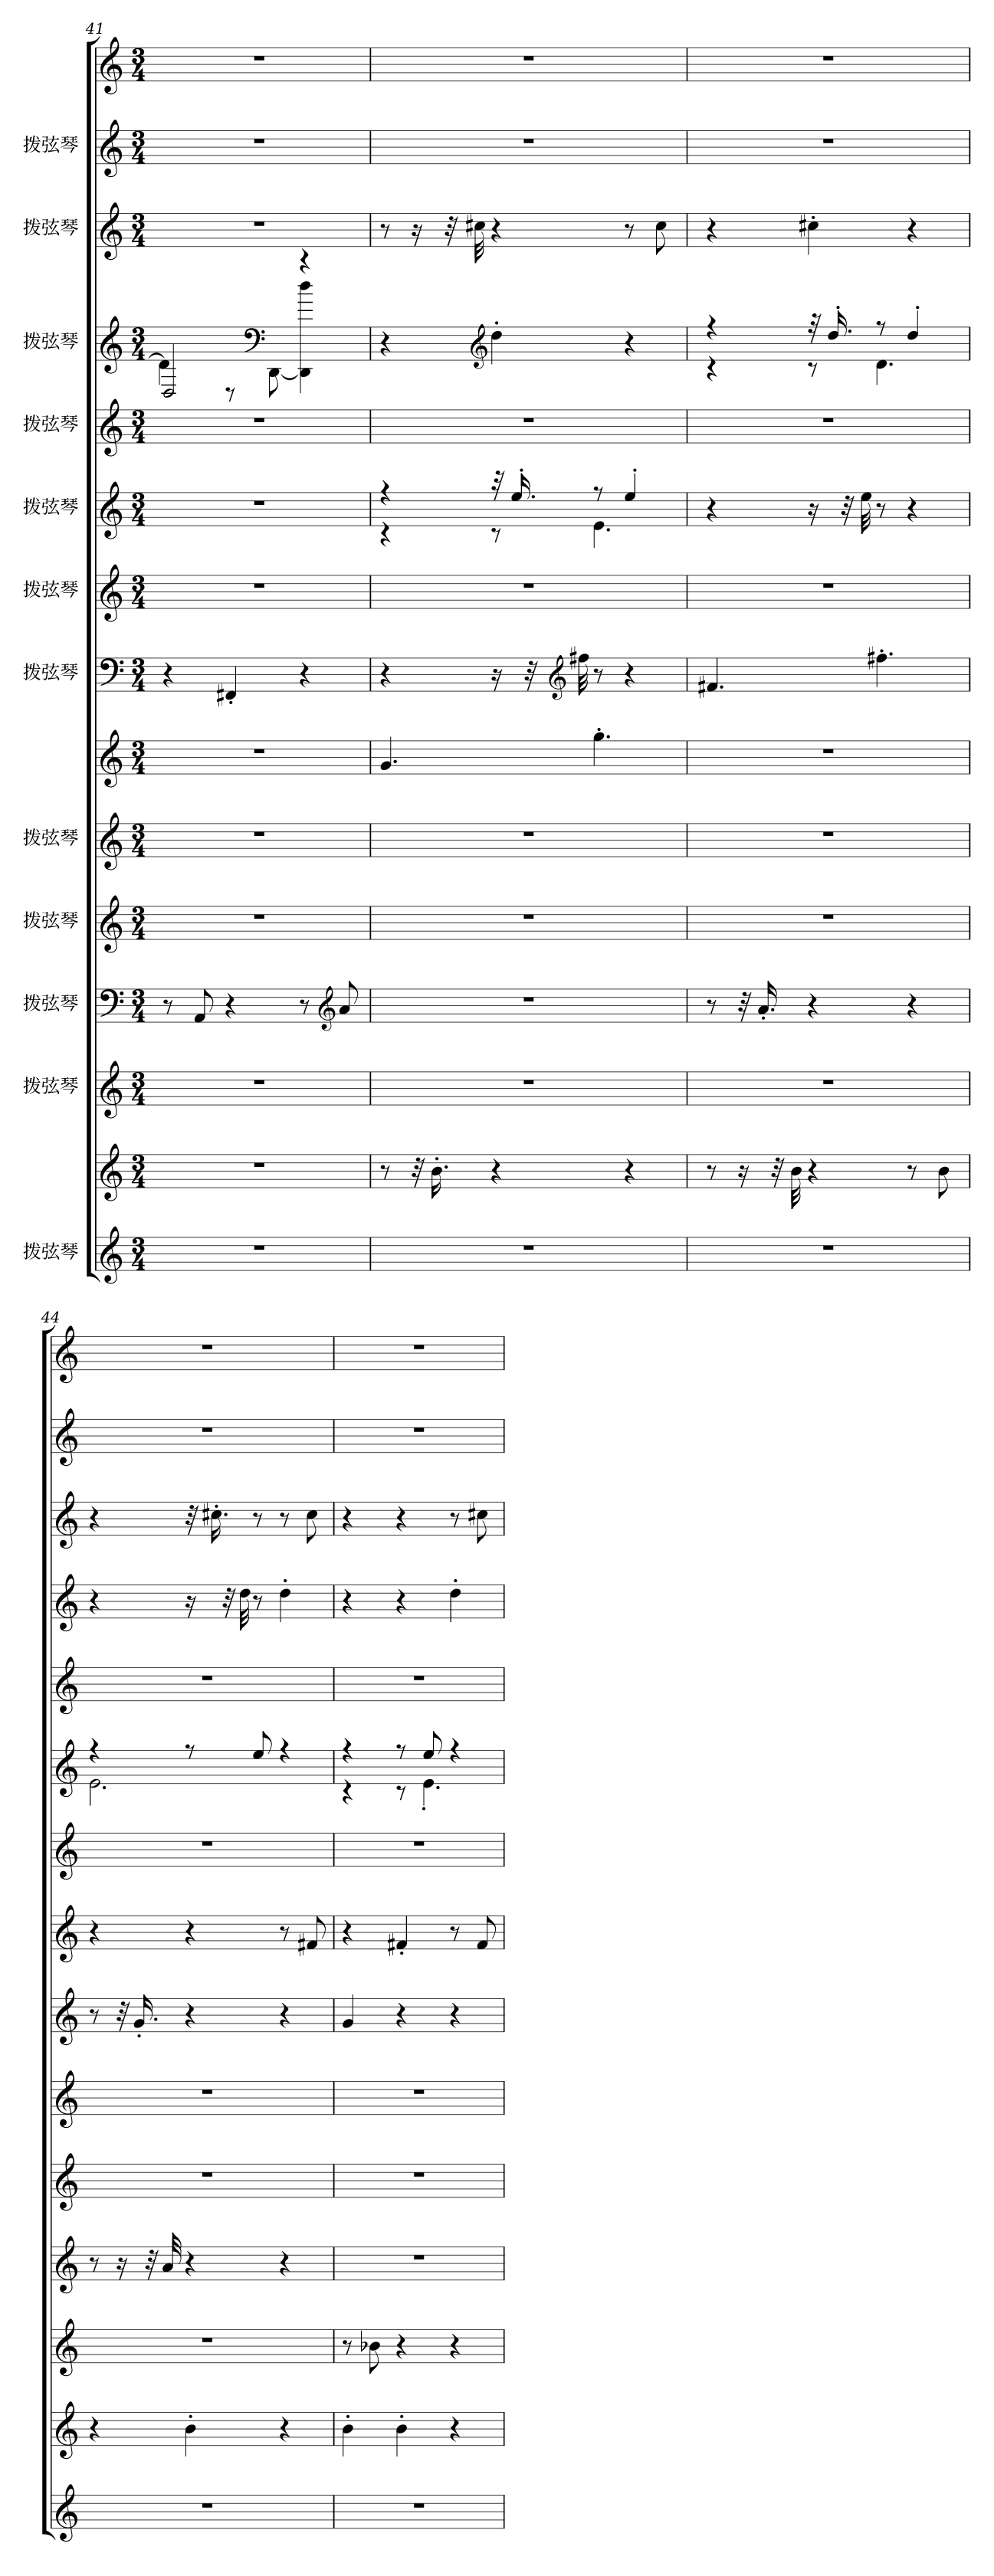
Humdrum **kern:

**kern	**kern	**kern	**kern	**kern	**kern	**kern	**kern	**kern	**kern	**kern	**kern	**kern	**kern	**kern
*part12	*part12	*part11	*part10	*part9	*part8	*part8	*part7	*part6	*part5	*part4	*part3	*part2	*part1	*part1
*staff15	*staff14	*staff13	*staff12	*staff11	*staff10	*staff9	*staff8	*staff7	*staff6	*staff5	*staff4	*staff3	*staff2	*staff1
*I"拨弦琴	*	*I"拨弦琴	*I"拨弦琴	*I"拨弦琴	*I"拨弦琴	*	*I"拨弦琴	*I"拨弦琴	*I"拨弦琴	*I"拨弦琴	*I"拨弦琴	*I"拨弦琴	*I"拨弦琴	*
*clefG2	*clefG2	*clefG2	*clefF4	*clefG2	*clefG2	*clefG2	*clefF4	*clefG2	*clefG2	*clefG2	*clefG2	*clefG2	*clefG2	*clefG2
*k[]	*k[]	*k[]	*k[]	*k[]	*k[]	*k[]	*k[]	*k[]	*k[]	*k[]	*k[]	*k[]	*k[]	*k[]
*M3/4	*M3/4	*M3/4	*M3/4	*M3/4	*M3/4	*M3/4	*M3/4	*M3/4	*M3/4	*M3/4	*M3/4	*M3/4	*M3/4	*M3/4
=41	=41	=41	=41	=41	=41	=41	=41	=41	=41	=41	=41	=41	=41	=41
*	*	*	*	*	*	*	*	*	*	*	*^	*	*	*
2.r	2.r	2.r	8r	2.r	2.r	2.r	4r	2.r	2.r	2.r	2D/	4d\]	2.r	2.r	2.r
.	.	.	8AA/	.	.	.	.	.	.	.	.	.	.	.	.
.	.	.	4r	.	.	.	4FF#X'/	.	.	.	.	8r	.	.	.
*	*	*	*	*	*	*	*	*	*	*	*clefF4	*	*	*	*
.	.	.	.	.	.	.	.	.	.	.	.	[8DD\	.	.	.
.	.	.	8r	.	.	.	4r	.	.	.	4r	4DD\] 4dd\	.	.	.
*	*	*	*clefG2	*	*	*	*	*	*	*	*	*	*	*	*
.	.	.	8a/	.	.	.	.	.	.	.	.	.	.	.	.
*	*	*	*	*	*	*	*	*	*	*	*v	*v	*	*	*
=42	=42	=42	=42	=42	=42	=42	=42	=42	=42	=42	=42	=42	=42	=42
*	*	*	*	*	*	*	*	*	*^	*	*	*	*	*
2.r	8r	2.r	2.r	2.r	2.r	4.g/	4r	2.r	4r	4r	2.r	4r	8r	2.r	2.r
.	32r	.	.	.	.	.	.	.	.	.	.	.	16r	.	.
.	16.b'\	.	.	.	.	.	.	.	.	.	.	.	.	.	.
.	.	.	.	.	.	.	.	.	.	.	.	.	32r	.	.
.	.	.	.	.	.	.	.	.	.	.	.	.	32cc#X\	.	.
*	*	*	*	*	*	*	*	*	*	*	*	*clefG2	*	*	*
.	4r	.	.	.	.	.	16r	.	32r	8r	.	4dd'\	4r	.	.
.	.	.	.	.	.	.	.	.	16.ee'/	.	.	.	.	.	.
.	.	.	.	.	.	.	32r	.	.	.	.	.	.	.	.
*	*	*	*	*	*	*	*clefG2	*	*	*	*	*	*	*	*
.	.	.	.	.	.	.	32ff#X\	.	.	.	.	.	.	.	.
.	.	.	.	.	.	4.gg'\	8r	.	8r	4.e\	.	.	.	.	.
.	4r	.	.	.	.	.	4r	.	4ee'/	.	.	4r	8r	.	.
.	.	.	.	.	.	.	.	.	.	.	.	.	8cc#\	.	.
*	*	*	*	*	*	*	*	*	*v	*v	*	*	*	*	*
!!LO:PB:g=z
=43	=43	=43	=43	=43	=43	=43	=43	=43	=43	=43	=43	=43	=43	=43
*	*	*	*	*	*	*	*	*	*	*	*^	*	*	*
2.r	8r	2.r	8r	2.r	2.r	2.r	4.f#X/	2.r	4r	2.r	4r	4r	4r	2.r	2.r
.	16r	.	32r	.	.	.	.	.	.	.	.	.	.	.	.
.	.	.	16.a'/	.	.	.	.	.	.	.	.	.	.	.	.
.	32r	.	.	.	.	.	.	.	.	.	.	.	.	.	.
.	32b\	.	.	.	.	.	.	.	.	.	.	.	.	.	.
.	4r	.	4r	.	.	.	.	.	16r	.	32r	8r	4cc#X'\	.	.
.	.	.	.	.	.	.	.	.	.	.	16.dd'/	.	.	.	.
.	.	.	.	.	.	.	.	.	32r	.	.	.	.	.	.
.	.	.	.	.	.	.	.	.	32ee\	.	.	.	.	.	.
.	.	.	.	.	.	.	4.ff#X'\	.	8r	.	8r	4.d\	.	.	.
.	8r	.	4r	.	.	.	.	.	4r	.	4dd'/	.	4r	.	.
.	8b\	.	.	.	.	.	.	.	.	.	.	.	.	.	.
*	*	*	*	*	*	*	*	*	*	*	*v	*v	*	*	*
=44	=44	=44	=44	=44	=44	=44	=44	=44	=44	=44	=44	=44	=44	=44
*	*	*	*	*	*	*	*	*	*^	*	*	*	*	*
2.r	4r	2.r	8r	2.r	2.r	8r	4r	2.r	4r	2.e\	2.r	4r	4r	2.r	2.r
.	.	.	16r	.	.	32r	.	.	.	.	.	.	.	.	.
.	.	.	.	.	.	16.g'/	.	.	.	.	.	.	.	.	.
.	.	.	32r	.	.	.	.	.	.	.	.	.	.	.	.
.	.	.	32a/	.	.	.	.	.	.	.	.	.	.	.	.
.	4b'\	.	4r	.	.	4r	4r	.	8r	.	.	16r	32r	.	.
.	.	.	.	.	.	.	.	.	.	.	.	.	16.cc#X'\	.	.
.	.	.	.	.	.	.	.	.	.	.	.	32r	.	.	.
.	.	.	.	.	.	.	.	.	.	.	.	32dd\	.	.	.
.	.	.	.	.	.	.	.	.	8ee/	.	.	8r	8r	.	.
.	4r	.	4r	.	.	4r	8r	.	4r	.	.	4dd'\	8r	.	.
.	.	.	.	.	.	.	8f#X/	.	.	.	.	.	8cc#\	.	.
=45	=45	=45	=45	=45	=45	=45	=45	=45	=45	=45	=45	=45	=45	=45	=45
2.r	4b'\	8r	2.r	2.r	2.r	4g/	4r	2.r	4r	4r	2.r	4r	4r	2.r	2.r
.	.	8b-X\	.	.	.	.	.	.	.	.	.	.	.	.	.
.	4b'\	4r	.	.	.	4r	4f#X'/	.	8r	8r	.	4r	4r	.	.
.	.	.	.	.	.	.	.	.	8ee/	4.e'\	.	.	.	.	.
.	4r	4r	.	.	.	4r	8r	.	4r	.	.	4dd'\	8r	.	.
.	.	.	.	.	.	.	8f#/	.	.	.	.	.	8cc#X\	.	.
*	*	*	*	*	*	*	*	*	*v	*v	*	*	*	*	*
=	=	=	=	=	=	=	=	=	=	=	=	=	=	=
*-	*-	*-	*-	*-	*-	*-	*-	*-	*-	*-	*-	*-	*-	*-
